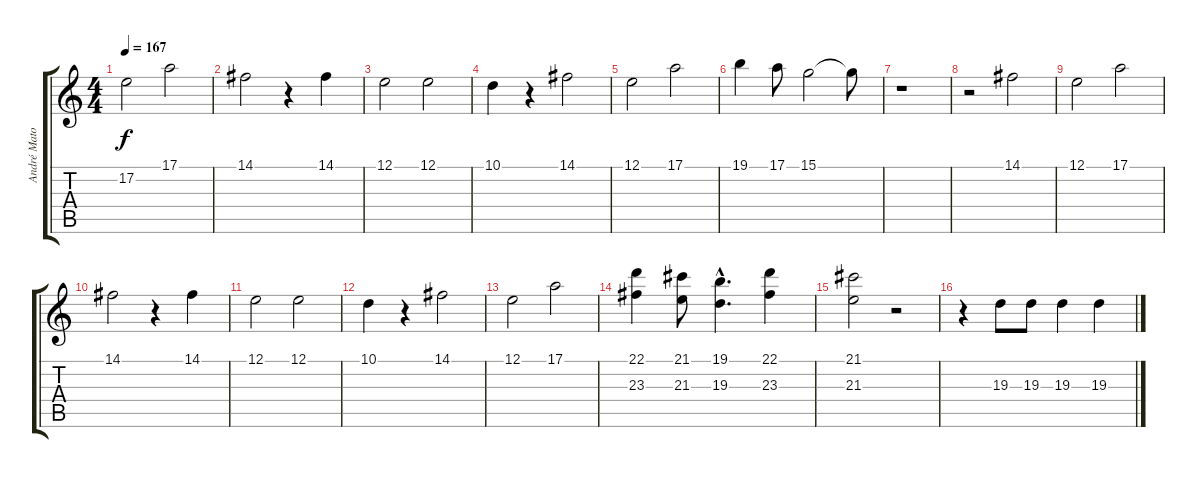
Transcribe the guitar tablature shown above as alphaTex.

\track ("André Matos" "André Mato") {instrument lead6voice}
\staff {score tabs}
\tuning (E4 B3 G3 D3 A2 E2) {hide}
\ts (4 4)
\tempo 167
\clef g2
\ks c
17.2.2{dy f} 17.1.2 |
14.1.2 r.4 14.1.4 |
12.1.2 12.1.2 |
10.1.4 r.4 14.1.2 |
12.1.2 17.1.2 |
19.1.4 17.1.8 15.1.2 15.1{t}.8 |
r.1 |
r.2 14.1.2 |
12.1.2 17.1.2 |
14.1.2 r.4 14.1.4 |
12.1.2 12.1.2 |
10.1.4 r.4 14.1.2 |
12.1.2 17.1.2 |
(22.1 23.3).4 (21.1 21.3).8 (19.1{hac} 19.3{hac}).4{d} (22.1 23.3).4 |
(21.1 21.3).2 r.2 |
r.4 19.3.8 19.3.8 19.3.4 19.3.4
